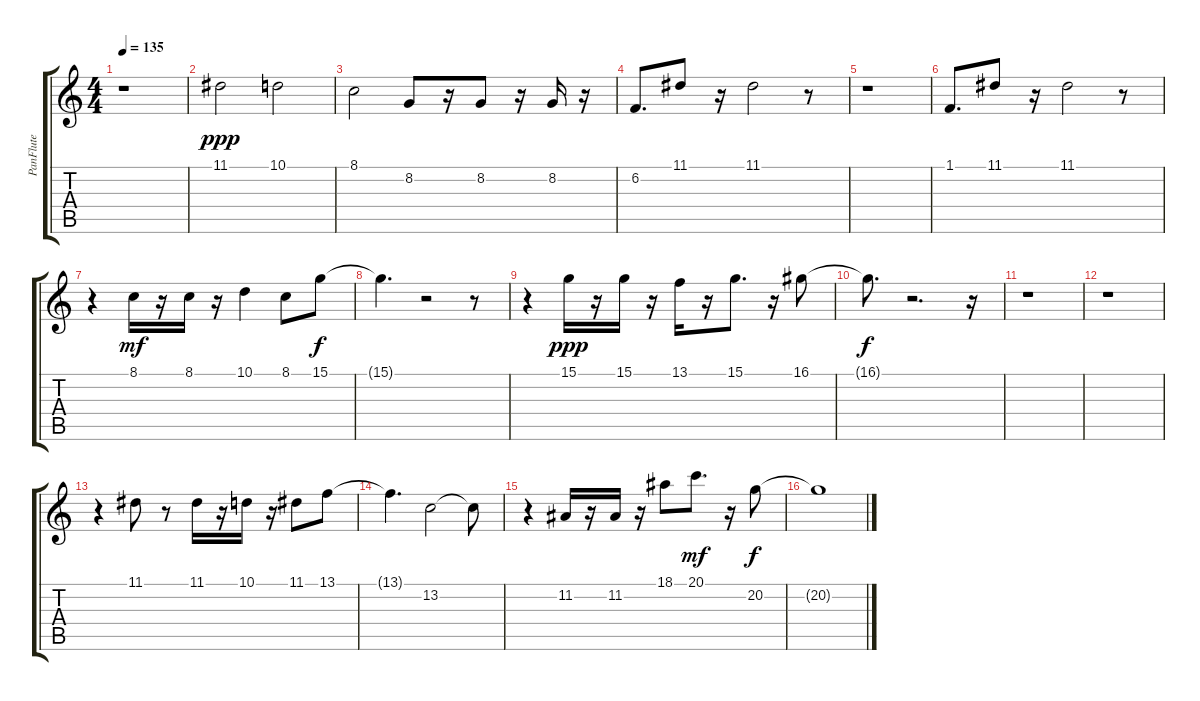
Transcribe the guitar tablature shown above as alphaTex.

\track ("PanFlute" "PanFlute") {instrument panflute}
\staff {score tabs}
\tuning (E4 B3 G3 D3 A2 E2) {hide}
\ts (4 4)
\tempo 135
\clef g2
\ks c
r.1{dy f} |
11.1.2{dy ppp} 10.1.2 |
8.1.2 8.2.8 r.16 8.2.8 r.16 8.2.16 r.16 |
6.2.8{d} 11.1.8 r.16 11.1.2 r.8 |
r.1 |
1.1.8{d} 11.1.8 r.16 11.1.2 r.8 |
r.4 8.1.16{dy mf} r.16 8.1.16 r.16 10.1.4 8.1.8 15.1.8{dy f} |
15.1{t}.4{d} r.2 r.8 |
r.4 15.1.16{dy ppp} r.16 15.1.16 r.16 13.1.16 r.16 15.1.8{d} r.16 16.1.8 |
16.1{t}.8{d dy f} r.2{d} r.16 |
r.1 |
r.1 |
r.4 11.1.8 r.8 11.1.16 r.16 10.1.16 r.16 11.1.8 13.1.8 |
13.1{t}.4{d} 13.2.2 13.2{t}.8 |
r.4 11.2.16 r.16 11.2.16 r.16 18.1.8 20.1.8{d dy mf} r.16 20.2.8{dy f} |
20.2{t}.1
